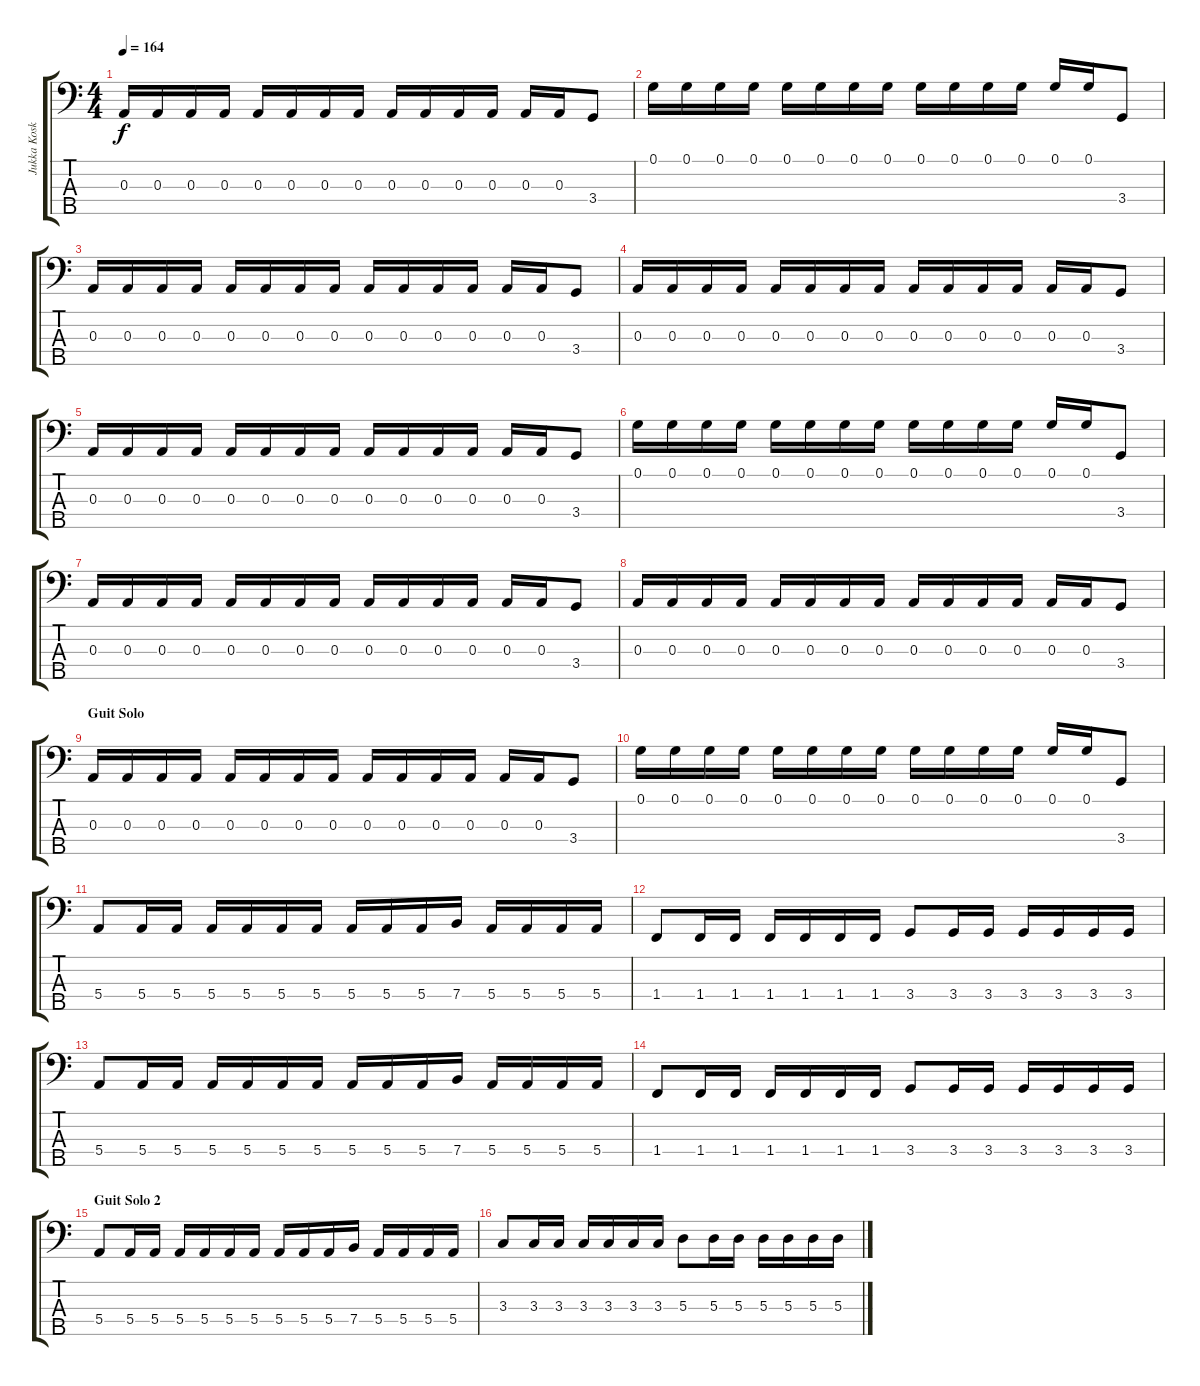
\track ("Jukka Koskinen - Bass" "Jukka Kosk") {instrument electricbassfinger}
\staff {score tabs}
\tuning (G2 D2 A1 E1 B0) {hide}
\ts (4 4)
\tempo 164
\clef f4
\ks c
0.3.16{dy f} 0.3.16 0.3.16 0.3.16 0.3.16 0.3.16 0.3.16 0.3.16 0.3.16 0.3.16 0.3.16 0.3.16 0.3.16 0.3.16 3.4.8 |
0.1.16 0.1.16 0.1.16 0.1.16 0.1.16 0.1.16 0.1.16 0.1.16 0.1.16 0.1.16 0.1.16 0.1.16 0.1.16 0.1.16 3.4.8 |
0.3.16 0.3.16 0.3.16 0.3.16 0.3.16 0.3.16 0.3.16 0.3.16 0.3.16 0.3.16 0.3.16 0.3.16 0.3.16 0.3.16 3.4.8 |
0.3.16 0.3.16 0.3.16 0.3.16 0.3.16 0.3.16 0.3.16 0.3.16 0.3.16 0.3.16 0.3.16 0.3.16 0.3.16 0.3.16 3.4.8 |
0.3.16 0.3.16 0.3.16 0.3.16 0.3.16 0.3.16 0.3.16 0.3.16 0.3.16 0.3.16 0.3.16 0.3.16 0.3.16 0.3.16 3.4.8 |
0.1.16 0.1.16 0.1.16 0.1.16 0.1.16 0.1.16 0.1.16 0.1.16 0.1.16 0.1.16 0.1.16 0.1.16 0.1.16 0.1.16 3.4.8 |
0.3.16 0.3.16 0.3.16 0.3.16 0.3.16 0.3.16 0.3.16 0.3.16 0.3.16 0.3.16 0.3.16 0.3.16 0.3.16 0.3.16 3.4.8 |
0.3.16 0.3.16 0.3.16 0.3.16 0.3.16 0.3.16 0.3.16 0.3.16 0.3.16 0.3.16 0.3.16 0.3.16 0.3.16 0.3.16 3.4.8 |
\section ("" "Guit Solo ")
0.3.16 0.3.16 0.3.16 0.3.16 0.3.16 0.3.16 0.3.16 0.3.16 0.3.16 0.3.16 0.3.16 0.3.16 0.3.16 0.3.16 3.4.8 |
0.1.16 0.1.16 0.1.16 0.1.16 0.1.16 0.1.16 0.1.16 0.1.16 0.1.16 0.1.16 0.1.16 0.1.16 0.1.16 0.1.16 3.4.8 |
5.4.8 5.4.16 5.4.16 5.4.16 5.4.16 5.4.16 5.4.16 5.4.16 5.4.16 5.4.16 7.4.16 5.4.16 5.4.16 5.4.16 5.4.16 |
1.4.8 1.4.16 1.4.16 1.4.16 1.4.16 1.4.16 1.4.16 3.4.8 3.4.16 3.4.16 3.4.16 3.4.16 3.4.16 3.4.16 |
5.4.8 5.4.16 5.4.16 5.4.16 5.4.16 5.4.16 5.4.16 5.4.16 5.4.16 5.4.16 7.4.16 5.4.16 5.4.16 5.4.16 5.4.16 |
1.4.8 1.4.16 1.4.16 1.4.16 1.4.16 1.4.16 1.4.16 3.4.8 3.4.16 3.4.16 3.4.16 3.4.16 3.4.16 3.4.16 |
\section ("" "Guit Solo 2")
5.4.8 5.4.16 5.4.16 5.4.16 5.4.16 5.4.16 5.4.16 5.4.16 5.4.16 5.4.16 7.4.16 5.4.16 5.4.16 5.4.16 5.4.16 |
3.3.8 3.3.16 3.3.16 3.3.16 3.3.16 3.3.16 3.3.16 5.3.8 5.3.16 5.3.16 5.3.16 5.3.16 5.3.16 5.3.16
